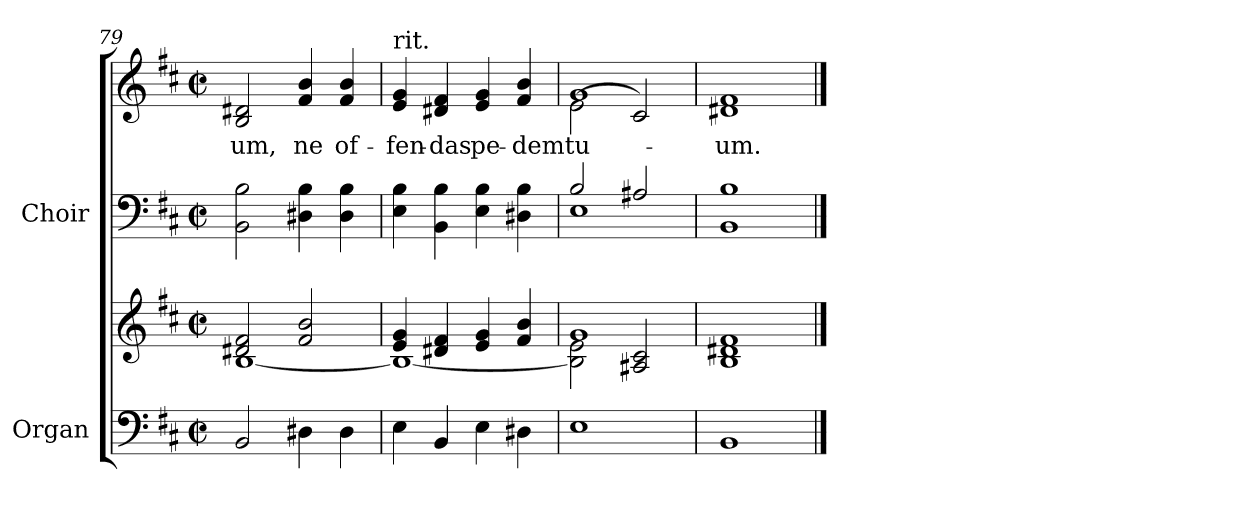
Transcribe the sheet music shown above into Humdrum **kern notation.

**kern	**kern	**kern	**kern	**text
*part2	*part2	*part1	*part1	*part1
*staff4	*staff3	*staff2	*staff1	*staff1
*I"Organ	*	*I"Choir	*	*
*I'Org.	*	*I'Choir	*	*
*clefF4	*clefG2	*clefF4	*clefG2	*
*k[f#c#]	*k[f#c#]	*k[f#c#]	*k[f#c#]	*
*D:	*D:	*D:	*D:	*
*M2/2	*M2/2	*M2/2	*M2/2	*
*met(c|)	*met(c|)	*met(c|)	*met(c|)	*
*MM92	*MM92	*MM92	*MM92	*
=79	=79	=79	=79	=79
*	*^	*	*	*
!	!	!	!	!	!LO:LY:b:color=#000000
2BBi/	2d#Xi/ 2f#i	[1Bi	2BBi\ 2Bi	2Bi/ 2d#Xi	-um,
!	!	!	!	!	!LO:LY:b:color=#000000
4D#Xi\	2f#i/ 2bi	.	4D#Xi\ 4Bi	4f#i/ 4bi	ne
!	!	!	!	!	!LO:LY:b:color=#000000
4D#i\	.	.	4D#i\ 4Bi	4f#i/ 4bi	of-
=80	=80	=80	=80	=80	=80
!	!	!	!	!LO:TX:t=rit.	!
!	!	!	!	!	!LO:LY:b:color=#000000
4Ei\	4ei/ 4gi	1Bi_	4Ei\ 4Bi	4ei/ 4gi	-fen-
!	!	!	!	!	!LO:LY:b:color=#000000
4BBi/	4d#Xi/ 4f#i	.	4BBi\ 4Bi	4d#Xi/ 4f#i	-das
!	!	!	!	!	!LO:LY:b:color=#000000
4Ei\	4ei/ 4gi	.	4Ei\ 4Bi	4ei/ 4gi	pe-
!	!	!	!	!	!LO:LY:b:color=#000000
4D#Xi\	4f#i/ 4bi	.	4D#Xi\ 4Bi	4f#i/ 4bi	-dem
=81	=81	=81	=81	=81	=81
*	*	*	*^	*	*
!	!	!	!	!	!	!LO:LY:b:color=#000000
*	*	*	*	*	*^	*
1Ei	1gi	2Bi\] 2ei	2Bi/	1Ei	1gi	(2ei\	tu-
.	.	2A#Xi/ 2c#i	2A#Xi/	.	.	2c#i/)	.
*	*v	*v	*	*	*	*	*
*	*	*v	*v	*	*	*
*	*	*	*v	*v	*
=82	=82	=82	=82	=82
*	*^	*	*^	*
!	!	!	!	!	!	!LO:LY:b:color=#000000
*	*v	*v	*	*v	*v	*
1BBi	1Bi 1d#Xi 1f#i	1BBi 1Bi	1d#Xi 1f#i	-um.
==	==	==	==	==
*-	*-	*-	*-	*-
